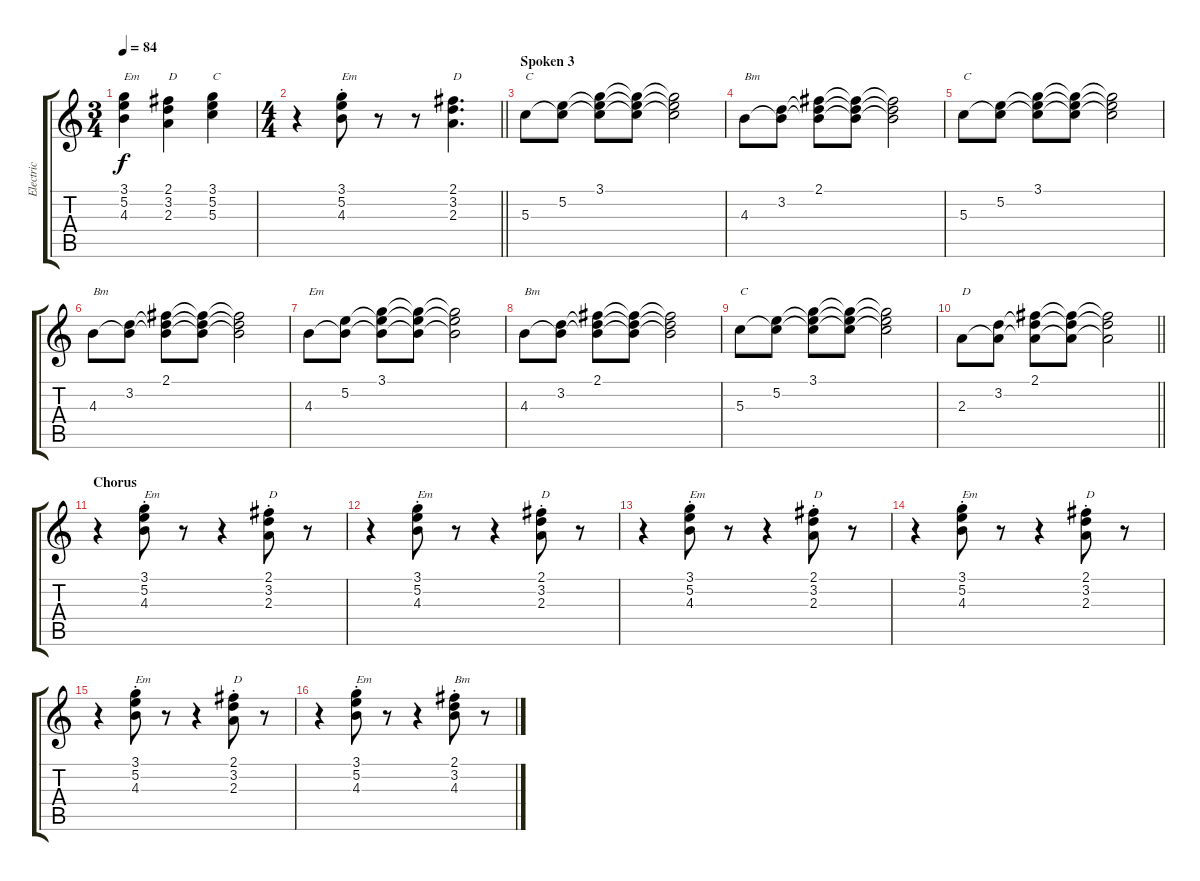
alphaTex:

\track ("Electric" "Electric") {instrument overdrivenguitar}
\staff {score tabs}
\tuning (E4 B3 G3 D3 A2 E2) {hide}
\ts (3 4)
\tempo 84
\clef g2
\ks c
(3.1 5.2 4.3).4{txt "Em" dy f} (2.1 3.2 2.3).4{txt "D"} (3.1 5.2 5.3).4{txt "C"} |
\ts (4 4)
\barLineRight lightlight
r.4 (3.1{st} 5.2{st} 4.3{st}).8{txt "Em"} r.8 r.8 (2.1 3.2 2.3).4{d txt "D"} |
\section ("" "Spoken 3")
5.3.8{txt "C"} (5.2 5.3{t}).8 (3.1 5.2{t} 5.3{t}).8 (3.1{t} 5.2{t} 5.3{t}).8 (3.1{t} 5.2{t} 5.3{t}).2 |
4.3.8{txt "Bm"} (3.2 4.3{t}).8 (2.1 3.2{t} 4.3{t}).8 (2.1{t} 3.2{t} 4.3{t}).8 (2.1{t} 3.2{t} 4.3{t}).2 |
5.3.8{txt "C"} (5.2 5.3{t}).8 (3.1 5.2{t} 5.3{t}).8 (3.1{t} 5.2{t} 5.3{t}).8 (3.1{t} 5.2{t} 5.3{t}).2 |
4.3.8{txt "Bm"} (3.2 4.3{t}).8 (2.1 3.2{t} 4.3{t}).8 (2.1{t} 3.2{t} 4.3{t}).8 (2.1{t} 3.2{t} 4.3{t}).2 |
4.3.8{txt "Em"} (5.2 4.3{t}).8 (3.1 5.2{t} 4.3{t}).8 (3.1{t} 5.2{t} 4.3{t}).8 (3.1{t} 5.2{t} 4.3{t}).2 |
4.3.8{txt "Bm"} (3.2 4.3{t}).8 (2.1 3.2{t} 4.3{t}).8 (2.1{t} 3.2{t} 4.3{t}).8 (2.1{t} 3.2{t} 4.3{t}).2 |
5.3.8{txt "C"} (5.2 5.3{t}).8 (3.1 5.2{t} 5.3{t}).8 (3.1{t} 5.2{t} 5.3{t}).8 (3.1{t} 5.2{t} 5.3{t}).2 |
\barLineRight lightlight
2.3.8{txt "D"} (3.2 2.3{t}).8 (2.1 3.2{t} 2.3{t}).8 (2.1{t} 3.2{t} 2.3{t}).8 (2.1{t} 3.2{t} 2.3{t}).2 |
\section ("" "Chorus")
r.4 (3.1{st} 5.2{st} 4.3{st}).8{txt "Em"} r.8 r.4 (2.1{st} 3.2{st} 2.3{st}).8{txt "D"} r.8 |
r.4 (3.1{st} 5.2{st} 4.3{st}).8{txt "Em"} r.8 r.4 (2.1{st} 3.2{st} 2.3{st}).8{txt "D"} r.8 |
r.4 (3.1{st} 5.2{st} 4.3{st}).8{txt "Em"} r.8 r.4 (2.1{st} 3.2{st} 2.3{st}).8{txt "D"} r.8 |
r.4 (3.1{st} 5.2{st} 4.3{st}).8{txt "Em"} r.8 r.4 (2.1{st} 3.2{st} 2.3{st}).8{txt "D"} r.8 |
r.4 (3.1{st} 5.2{st} 4.3{st}).8{txt "Em"} r.8 r.4 (2.1{st} 3.2{st} 2.3{st}).8{txt "D"} r.8 |
r.4 (3.1{st} 5.2{st} 4.3{st}).8{txt "Em"} r.8 r.4 (2.1{st} 3.2{st} 4.3{st}).8{txt "Bm"} r.8
